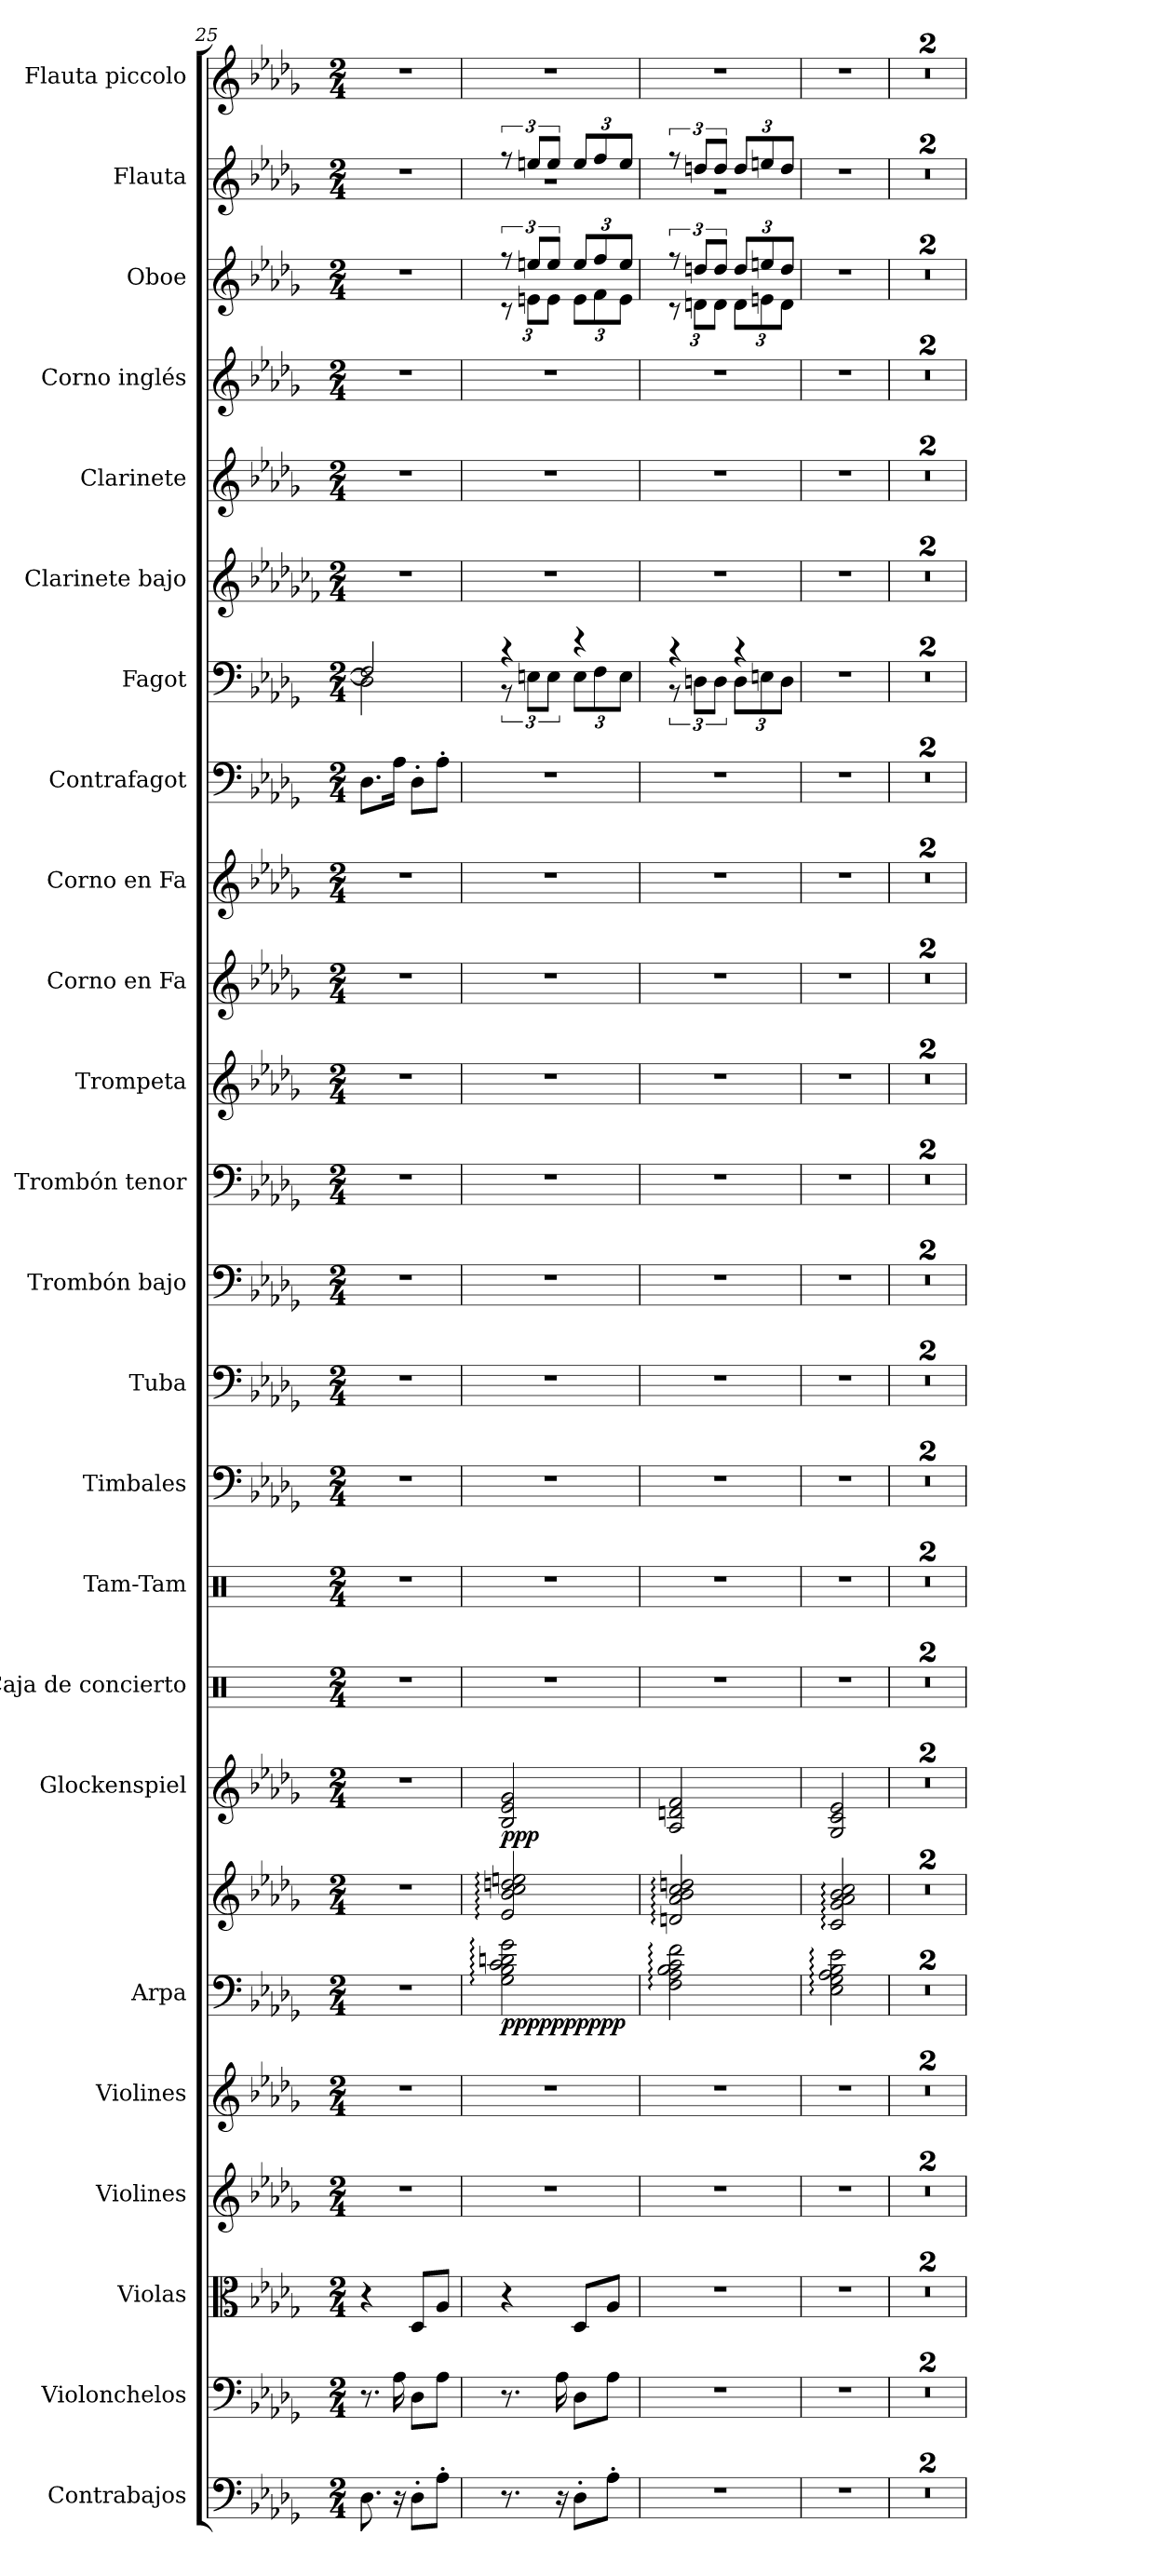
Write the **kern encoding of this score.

**kern	**kern	**kern	**kern	**kern	**kern	**kern	**dynam	**kern	**dynam	**kern	**kern	**kern	**kern	**kern	**kern	**kern	**kern	**kern	**kern	**kern	**kern	**kern	**kern	**kern	**kern	**kern
*part24	*part23	*part22	*part21	*part20	*part19	*part19	*part19	*part18	*part18	*part17	*part16	*part15	*part14	*part13	*part12	*part11	*part10	*part9	*part8	*part7	*part6	*part5	*part4	*part3	*part2	*part1
*staff25	*staff24	*staff23	*staff22	*staff21	*staff20	*staff19	*staff19/20	*staff18	*staff18	*staff17	*staff16	*staff15	*staff14	*staff13	*staff12	*staff11	*staff10	*staff9	*staff8	*staff7	*staff6	*staff5	*staff4	*staff3	*staff2	*staff1
*I"Contrabajos	*I"Violonchelos	*I"Violas	*I"Violines	*I"Violines	*I"Arpa	*	*	*I"Glockenspiel	*	*I"Caja de concierto	*I"Tam-Tam	*I"Timbales	*I"Tuba	*I"Trombón bajo	*I"Trombón tenor	*I"Trompeta	*I"Corno en Fa	*I"Corno en Fa	*I"Contrafagot	*I"Fagot	*I"Clarinete bajo	*I"Clarinete	*I"Corno inglés	*I"Oboe	*I"Flauta	*I"Flauta piccolo
*I'Cbs.	*I'Vcs.	*I'Vlas.	*I'Vlns.	*I'Vlns.	*I'Arp.	*	*	*I'Glock.	*	*	*I'Tam	*I'Timb.	*I'Tba.	*I'Tbn. B.	*I'Tbn. T.	*I'Tpt.	*I'Cor. Fa	*I'Cor. Fa	*I'Cfag.	*I'Fag.	*I'Cl. B.	*I'Cl.	*I'Cor. Ingl.	*I'Ob.	*I'Fl.	*I'Picc.
*clefF4	*clefF4	*clefC3	*clefG2	*clefG2	*clefF4	*clefG2	*	*clefG2	*	*clefX	*clefX	*clefF4	*clefF4	*clefF4	*clefF4	*clefG2	*clefG2	*clefG2	*clefF4	*clefF4	*clefG2	*clefG2	*clefG2	*clefG2	*clefG2	*clefG2
*ITrd7c12	*	*	*	*	*	*	*	*ITrd-14c-24	*	*	*	*	*	*	*	*ITrd1c2	*ITrd4c7	*ITrd4c7	*ITrd7c12	*	*ITrd8c14	*ITrd1c2	*ITrd4c7	*	*	*ITrd-7c-12
*k[b-e-a-d-g-]	*k[b-e-a-d-g-]	*k[b-e-a-d-g-]	*k[b-e-a-d-g-]	*k[b-e-a-d-g-]	*k[b-e-a-d-g-]	*k[b-e-a-d-g-]	*	*k[b-e-a-d-g-]	*	*k[]	*k[]	*k[b-e-a-d-g-]	*k[b-e-a-d-g-]	*k[b-e-a-d-g-]	*k[b-e-a-d-g-]	*k[b-e-a-d-g-c-f-]	*k[b-e-a-d-g-c-]	*k[b-e-a-d-g-c-]	*k[b-e-a-d-g-]	*k[b-e-a-d-g-]	*k[b-e-a-d-g-c-f-]	*k[b-e-a-d-g-c-f-]	*k[b-e-a-d-g-c-]	*k[b-e-a-d-g-]	*k[b-e-a-d-g-]	*k[b-e-a-d-g-]
*M2/4	*M2/4	*M2/4	*M2/4	*M2/4	*M2/4	*M2/4	*	*M2/4	*	*M2/4	*M2/4	*M2/4	*M2/4	*M2/4	*M2/4	*M2/4	*M2/4	*M2/4	*M2/4	*M2/4	*M2/4	*M2/4	*M2/4	*M2/4	*M2/4	*M2/4
=25	=25	=25	=25	=25	=25	=25	=25	=25	=25	=25	=25	=25	=25	=25	=25	=25	=25	=25	=25	=25	=25	=25	=25	=25	=25	=25
*	*	*	*	*	*	*	*	*	*	*	*	*	*	*	*	*	*	*	*	*^	*	*	*	*	*	*
8.DD-\	8.r	4r	2r	2r	2r	2r	.	2r	.	2r	2r	2r	2r	2r	2r	2r	2r	2r	8.DD-\L	2F/]	2D-\]	2r	2r	2r	2r	2r	2r
16r	16A-\	.	.	.	.	.	.	.	.	.	.	.	.	.	.	.	.	.	16AA-\Jk	.	.	.	.	.	.	.	.
8DD-'\L	8D-\L	8D-/L	.	.	.	.	.	.	.	.	.	.	.	.	.	.	.	.	8DD-'\L	.	.	.	.	.	.	.	.
8AA-'\J	8A-\J	8A-/J	.	.	.	.	.	.	.	.	.	.	.	.	.	.	.	.	8AA-'\J	.	.	.	.	.	.	.	.
=26	=26	=26	=26	=26	=26	=26	=26	=26	=26	=26	=26	=26	=26	=26	=26	=26	=26	=26	=26	=26	=26	=26	=26	=26	=26	=26	=26
*	*	*	*	*	*	*	*	*	*	*	*	*	*	*	*	*	*	*	*	*	*	*	*	*	*^	*^	*
!	!	!	!	!	!	!	!LO:DY:b=2	!	!	!	!	!	!	!	!	!	!	!	!	!	!	!	!	!	!	!	!	!	!
!	!	!	!	!	!	!	!LO:DY:n=1:b=2	!	!	!	!	!	!	!	!	!	!	!	!	!	!	!	!	!	!	!	!	!	!
!	!	!	!	!	!	!	!LO:DY:n=2:b=2	!	!	!	!	!	!	!	!	!	!	!	!	!	!	!	!	!	!	!	!	!	!
!	!	!	!	!	!	!	!LO:DY:n=3:b=2	!	!	!	!	!	!	!	!	!	!	!	!	!	!	!	!	!	!	!	!	!	!
!	!	!	!	!	!	!	!LO:DY:n=4:b=2	!	!	!	!	!	!	!	!	!	!	!	!	!	!	!	!	!	!	!	!	!	!
!	!	!	!	!	!	!	!LO:DY:n=5:b	!	!	!	!	!	!	!	!	!	!	!	!	!	!	!	!	!	!	!	!	!	!
!	!	!	!	!	!	!	!LO:DY:n=6:b	!	!	!	!	!	!	!	!	!	!	!	!	!	!	!	!	!	!	!	!	!	!
!	!	!	!	!	!	!	!LO:DY:n=7:b	!	!	!	!	!	!	!	!	!	!	!	!	!	!	!	!	!	!	!	!	!	!
!	!	!	!	!	!	!	!LO:DY:n=8:b	!	!	!	!	!	!	!	!	!	!	!	!	!	!	!	!	!	!	!	!	!	!
!	!	!	!	!	!	!	!LO:DY:n=9:b	!	!LO:DY:b	!	!	!	!	!	!	!	!	!	!	!	!	!	!	!	!	!	!	!	!
!	!	!	!	!	!	!	!	!	!LO:DY:n=1:b	!	!	!	!	!	!	!	!	!	!	!	!	!	!	!	!	!	!	!	!
!	!	!	!	!	!	!	!	!	!LO:DY:n=2:b	!	!	!	!	!	!	!	!	!	!	!	!	!	!	!	!	!	!	!	!
8.r	8.r	4r	2r	2r	2G-\: 2B-\: 2c\: 2dn\: 2g-\:	2e-/: 2b-/: 2cc/: 2ddn/: 2een/:	p p p p p p p p p p	2bb-/ 2eee-/ 2ggg-/	p p p	2r	2r	2r	2r	2r	2r	2r	2r	2r	2r	4r	12r	2r	2r	2r	12r	12r	12r	2r	2r
.	.	.	.	.	.	.	.	.	.	.	.	.	.	.	.	.	.	.	.	.	12En\L	.	.	.	12een/L	12en\L	12een/L	.	.
.	.	.	.	.	.	.	.	.	.	.	.	.	.	.	.	.	.	.	.	.	12E\J	.	.	.	12ee/J	12e\J	12ee/J	.	.
16r	16A-\	.	.	.	.	.	.	.	.	.	.	.	.	.	.	.	.	.	.	.	.	.	.	.	.	.	.	.	.
*	*	*	*	*	*	*	*	*	*	*	*	*	*	*	*	*	*	*	*	*	*Xbrackettup	*	*	*	*Xbrackettup	*	*Xbrackettup	*	*
8DD-'\L	8D-\L	8D-/L	.	.	.	.	.	.	.	.	.	.	.	.	.	.	.	.	.	4r	12E\L	.	.	.	12ee/L	12e\L	12ee/L	.	.
.	.	.	.	.	.	.	.	.	.	.	.	.	.	.	.	.	.	.	.	.	12F\	.	.	.	12ff/	12f\	12ff/	.	.
8AA-'\J	8A-\J	8A-/J	.	.	.	.	.	.	.	.	.	.	.	.	.	.	.	.	.	.	.	.	.	.	.	.	.	.	.
.	.	.	.	.	.	.	.	.	.	.	.	.	.	.	.	.	.	.	.	.	12E\J	.	.	.	12ee/J	12e\J	12ee/J	.	.
=27	=27	=27	=27	=27	=27	=27	=27	=27	=27	=27	=27	=27	=27	=27	=27	=27	=27	=27	=27	=27	=27	=27	=27	=27	=27	=27	=27	=27	=27
*	*	*	*	*	*	*	*	*	*	*	*	*	*	*	*	*	*	*	*	*	*brackettup	*	*	*	*brackettup	*	*brackettup	*	*
2r	2r	2r	2r	2r	2F\: 2A-\: 2B-\: 2c\: 2f\:	2dn/: 2a-/: 2b-/: 2cc/: 2ddn/:	.	2aa-/ 2dddn/ 2fff/	.	2r	2r	2r	2r	2r	2r	2r	2r	2r	2r	4r	12r	2r	2r	2r	12r	12r	12r	2r	2r
.	.	.	.	.	.	.	.	.	.	.	.	.	.	.	.	.	.	.	.	.	12Dn\L	.	.	.	12ddn/L	12dn\L	12ddn/L	.	.
.	.	.	.	.	.	.	.	.	.	.	.	.	.	.	.	.	.	.	.	.	12D\J	.	.	.	12dd/J	12d\J	12dd/J	.	.
*	*	*	*	*	*	*	*	*	*	*	*	*	*	*	*	*	*	*	*	*	*Xbrackettup	*	*	*	*Xbrackettup	*	*Xbrackettup	*	*
.	.	.	.	.	.	.	.	.	.	.	.	.	.	.	.	.	.	.	.	4r	12D\L	.	.	.	12dd/L	12d\L	12dd/L	.	.
.	.	.	.	.	.	.	.	.	.	.	.	.	.	.	.	.	.	.	.	.	12En\	.	.	.	12een/	12en\	12een/	.	.
.	.	.	.	.	.	.	.	.	.	.	.	.	.	.	.	.	.	.	.	.	12D\J	.	.	.	12dd/J	12d\J	12dd/J	.	.
*	*	*	*	*	*	*	*	*	*	*	*	*	*	*	*	*	*	*	*	*	*	*	*	*	*v	*v	*	*	*
*	*	*	*	*	*	*	*	*	*	*	*	*	*	*	*	*	*	*	*	*v	*v	*	*	*	*	*v	*v	*
=28	=28	=28	=28	=28	=28	=28	=28	=28	=28	=28	=28	=28	=28	=28	=28	=28	=28	=28	=28	=28	=28	=28	=28	=28	=28	=28
2r	2r	2r	2r	2r	2E-\: 2G-\: 2A-\: 2B-\: 2e-\:	2c/: 2g-/: 2a-/: 2b-/: 2cc/:	.	2gg-/ 2ccc/ 2eee-/	.	2r	2r	2r	2r	2r	2r	2r	2r	2r	2r	2r	2r	2r	2r	2r	2r	2r
=29	=29	=29	=29	=29	=29	=29	=29	=29	=29	=29	=29	=29	=29	=29	=29	=29	=29	=29	=29	=29	=29	=29	=29	=29	=29	=29
2r	2r	2r	2r	2r	2r	2r	.	2r	.	2r	2r	2r	2r	2r	2r	2r	2r	2r	2r	2r	2r	2r	2r	2r	2r	2r
=30	=30	=30	=30	=30	=30	=30	=30	=30	=30	=30	=30	=30	=30	=30	=30	=30	=30	=30	=30	=30	=30	=30	=30	=30	=30	=30
2r	2r	2r	2r	2r	2r	2r	.	2r	.	2r	2r	2r	2r	2r	2r	2r	2r	2r	2r	2r	2r	2r	2r	2r	2r	2r
=	=	=	=	=	=	=	=	=	=	=	=	=	=	=	=	=	=	=	=	=	=	=	=	=	=	=
*-	*-	*-	*-	*-	*-	*-	*-	*-	*-	*-	*-	*-	*-	*-	*-	*-	*-	*-	*-	*-	*-	*-	*-	*-	*-	*-
